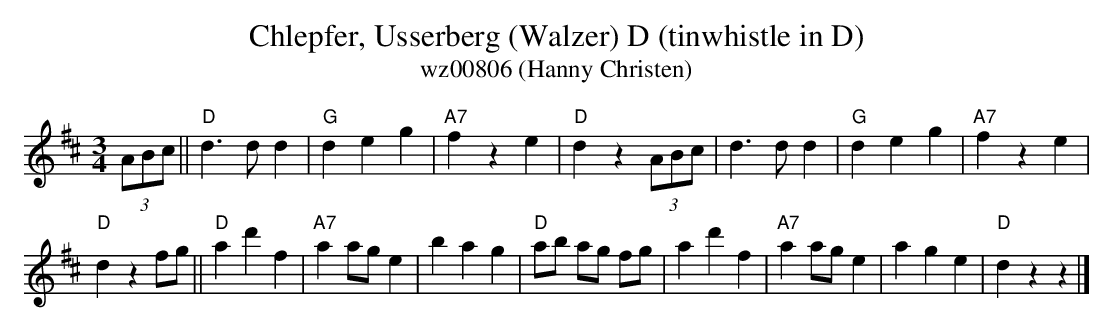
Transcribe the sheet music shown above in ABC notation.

X:1
T: Chlepfer, Usserberg (Walzer) D (tinwhistle in D)
T:wz00806 (Hanny Christen)
M:3/4
L:1/4
K:D %%MIDI gchordon
(3A/B/c/ || "D"d>dd | "G"deg | "A7"fze | "D"dz(3A/B/c/ | d>dd | \
"G"deg | "A7"fze |
 "D"dz f/g/ || "D"ad'f | "A7"aa/g/e | \
bag | "D"a/b/ a/g/ f/g/ | ad'f | "A7"aa/g/e | age | "D"dzz |]
